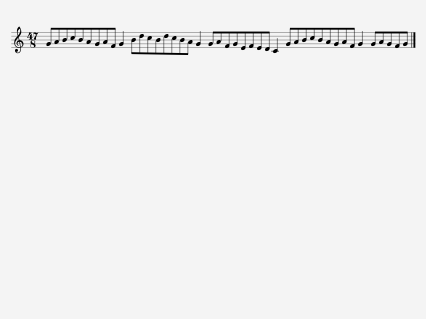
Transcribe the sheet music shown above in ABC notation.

X:1
L:1/8
M:47/8
I:linebreak $
K:C
V:1 treble
V:1
 GABcBAGAF G2 BdcBdcBA G2 GAFGEFED C2 GABcBAGAF G2 GAGFG |] %1
